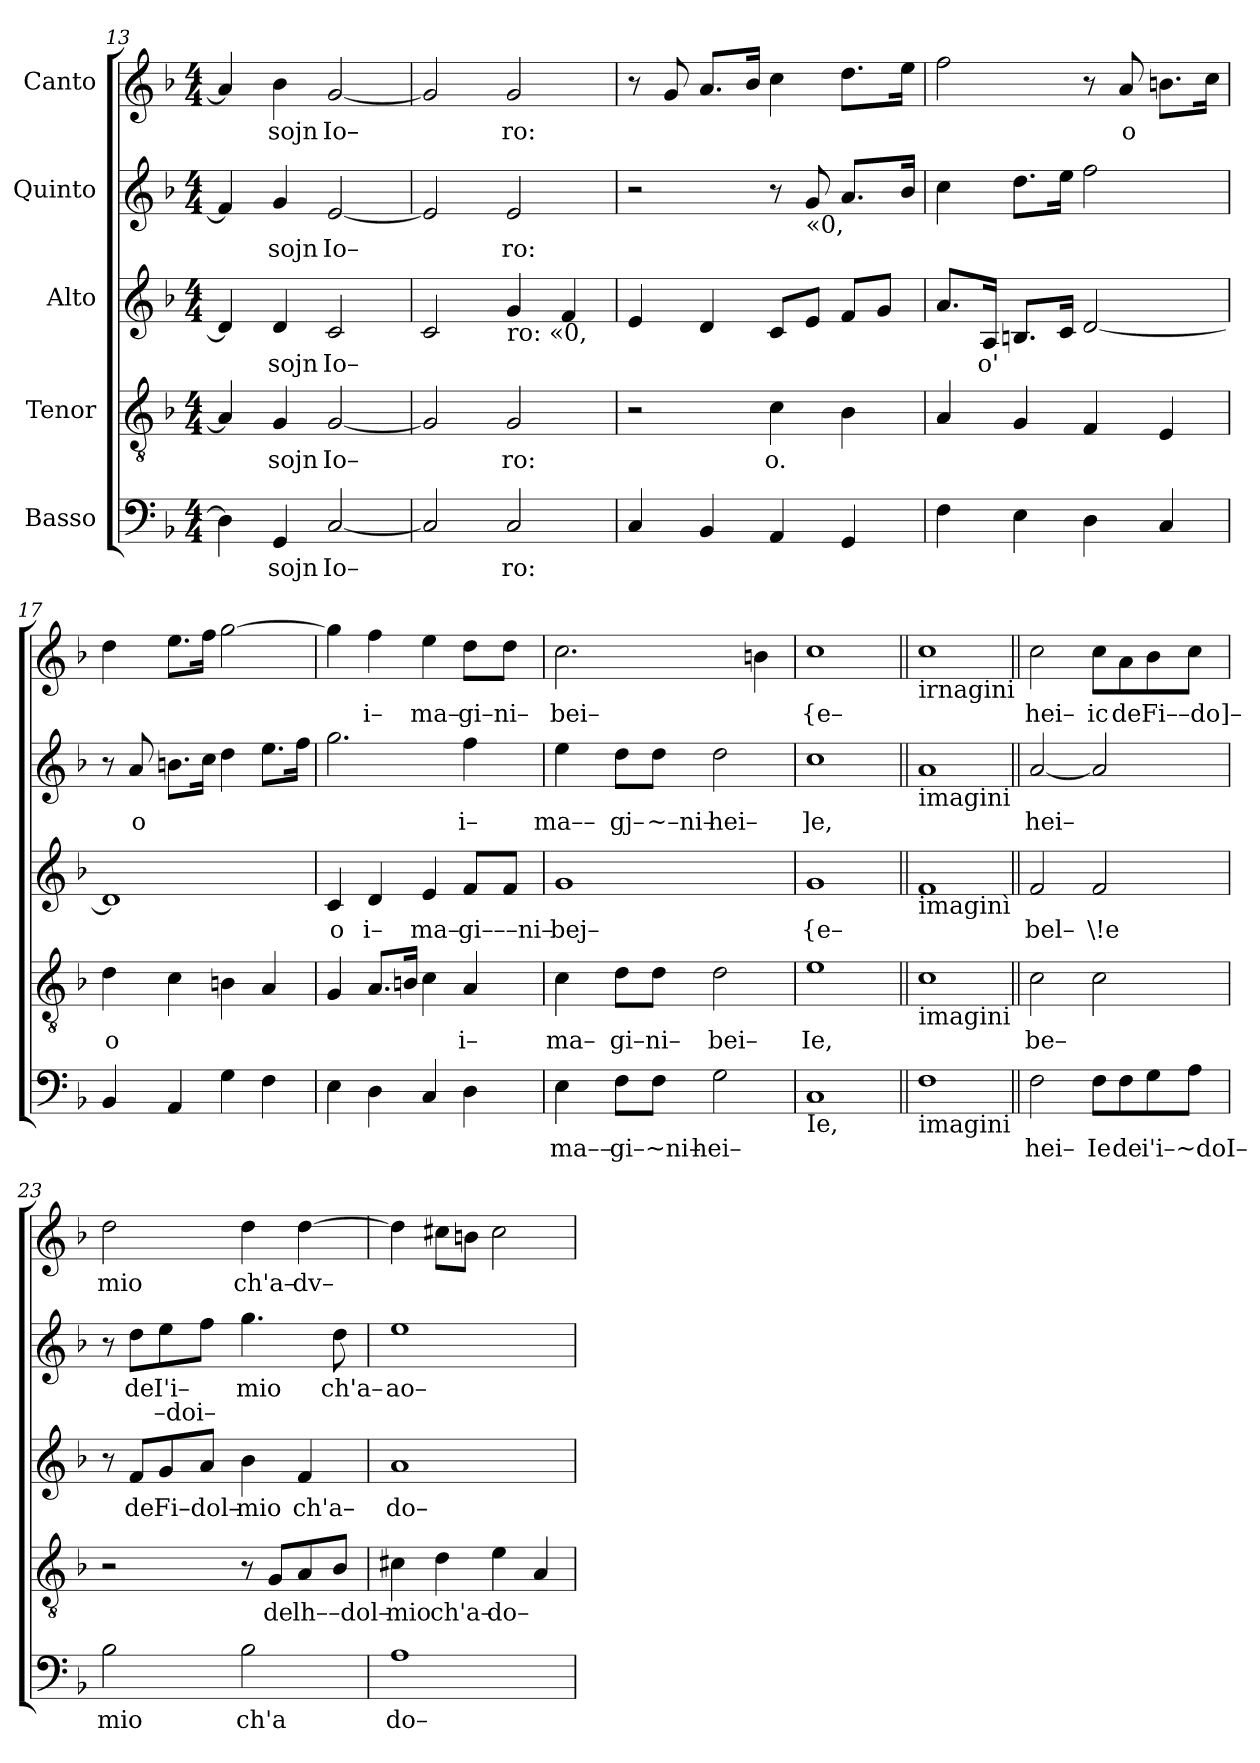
**kern	**text	**kern	**text	**kern	**text	**kern	**text	**text	**kern	**text
*part5	*part5	*part4	*part4	*part3	*part3	*part2	*part2	*part2	*part1	*part1
*staff5	*staff5	*staff4	*staff4	*staff3	*staff3	*staff2	*staff2	*staff2	*staff1	*staff1
*I"Basso	*	*I"Tenor	*	*I"Alto	*	*I"Quinto	*	*	*I"Canto	*
*clefF4	*	*clefGv2	*	*clefG2	*	*clefG2	*	*	*clefG2	*
*k[b-]	*	*k[b-]	*	*k[b-]	*	*k[b-]	*	*	*k[b-]	*
*F:	*	*F:	*	*F:	*	*F:	*	*	*F:	*
*M4/4	*	*M4/4	*	*M4/4	*	*M4/4	*	*	*M4/4	*
=13	=13	=13	=13	=13	=13	=13	=13	=13	=13	=13
4D\]	.	4A/]	.	4d/]	.	4f#/]	.	.	4a/]	.
!	!LO:LY:b	!	!LO:LY:b	!	!LO:LY:b	!	!LO:LY:b	!	!	!LO:LY:b
4GG/	sojn	4G/	sojn	4d/	sojn	4g/	sojn	.	4b-\	sojn
!	!LO:LY:b	!	!LO:LY:b	!	!LO:LY:b	!	!LO:LY:b	!	!	!LO:LY:b
[2C/	Io–	[2G/	Io–	2c/	Io–	[2e/	Io–	.	[2g/	Io–
=14	=14	=14	=14	=14	=14	=14	=14	=14	=14	=14
2C/]	.	2G/]	.	2c/	.	2e/]	.	.	2g/]	.
!	!	!	!	!LO:TX:b:t=ro&colon; «0,	!	!	!	!	!	!
!	!LO:LY:b	!	!LO:LY:b	!	!	!	!LO:LY:b	!	!	!LO:LY:b
2C/	ro:	2G/	ro:	4g/	.	2e/	ro:	.	2g/	ro:
.	.	.	.	4f/	.	.	.	.	.	.
=15	=15	=15	=15	=15	=15	=15	=15	=15	=15	=15
4C/	.	2r	.	4e/	.	2r	.	.	8r	.
.	.	.	.	.	.	.	.	.	8g/	.
4BB-/	.	.	.	4d/	.	.	.	.	8.a/L	.
.	.	.	.	.	.	.	.	.	16b-/Jk	.
!	!	!	!LO:LY:b	!	!	!	!	!	!	!
4AA/	.	4c\	o.	8c/L	.	8r	.	.	4cc\	.
!	!	!	!	!	!	!LO:TX:b:t=«0,	!	!	!	!
.	.	.	.	8e/J	.	8g/	.	.	.	.
4GG/	.	4B-\	.	8f/L	.	8.a/L	.	.	8.dd\L	.
.	.	.	.	8g/J	.	.	.	.	.	.
.	.	.	.	.	.	16b-/Jk	.	.	16ee\Jk	.
=16	=16	=16	=16	=16	=16	=16	=16	=16	=16	=16
4F\	.	4A/	.	8.a/L	.	4cc\	.	.	2ff\	.
!	!	!	!	!	!LO:LY:b	!	!	!	!	!
.	.	.	.	16A/Jk	o'	.	.	.	.	.
4E\	.	4G/	.	8.Bn/L	.	8.dd\L	.	.	.	.
.	.	.	.	16c/Jk	.	16ee\Jk	.	.	.	.
4D\	.	4F/	.	[2d/	.	2ff\	.	.	8r	.
!	!	!	!	!	!	!	!	!	!	!LO:LY:b
.	.	.	.	.	.	.	.	.	8a/	o
4C/	.	4E/	.	.	.	.	.	.	8.bn\L	.
.	.	.	.	.	.	.	.	.	16cc\Jk	.
=17	=17	=17	=17	=17	=17	=17	=17	=17	=17	=17
!	!	!	!LO:LY:b	!	!	!	!	!	!	!
4BB-/	.	4d\	o	1d]	.	8r	.	.	4dd\	.
!	!	!	!	!	!	!	!LO:LY:b	!	!	!
.	.	.	.	.	.	8a/	o	.	.	.
4AA/	.	4c\	.	.	.	8.bn\L	.	.	8.ee\L	.
.	.	.	.	.	.	16cc\Jk	.	.	16ff\Jk	.
4G\	.	4Bn\	.	.	.	4dd\	.	.	[2gg\	.
4F\	.	4A/	.	.	.	8.ee\L	.	.	.	.
.	.	.	.	.	.	16ff\Jk	.	.	.	.
=18	=18	=18	=18	=18	=18	=18	=18	=18	=18	=18
!	!	!	!	!	!LO:LY:b	!	!	!	!	!
4E\	.	4G/	.	4c/	o	2.gg\	.	.	4gg\]	.
!	!	!	!	!	!LO:LY:b	!	!	!	!	!LO:LY:b
4D\	.	8.A/L	.	4d/	i–	.	.	.	4ff\	i–
.	.	16Bn/Jk	.	.	.	.	.	.	.	.
!	!	!	!	!	!LO:LY:b	!	!	!	!	!LO:LY:b
4C/	.	4c\	.	4e/	ma–	.	.	.	4ee\	ma–
!	!	!	!LO:LY:b	!	!LO:LY:b	!	!LO:LY:b	!	!	!LO:LY:b
4D\	.	4A/	i–	8f/L	gi–––ni–	4ff\	i–	.	8dd\L	gi–ni–
.	.	.	.	8f/J	.	.	.	.	8dd\J	.
=19	=19	=19	=19	=19	=19	=19	=19	=19	=19	=19
!	!LO:LY:b	!	!LO:LY:b	!	!LO:LY:b	!	!LO:LY:b	!	!	!LO:LY:b
4E\	ma––	4c\	ma–	1g	bej–	4ee\	ma––	.	2.cc\	bei–
!	!LO:LY:b	!	!LO:LY:b	!	!	!	!LO:LY:b	!	!	!
8F\L	gi–~ni–	8d\L	gi–ni–	.	.	8dd\L	gj–	.	.	.
!	!	!	!	!	!	!	!LO:LY:b	!	!	!
8F\J	.	8d\J	.	.	.	8dd\J	~–ni–	.	.	.
!	!LO:LY:b	!	!LO:LY:b	!	!	!	!LO:LY:b	!	!	!
2G\	hei–	2d\	bei–	.	.	2dd\	hei–	.	.	.
.	.	.	.	.	.	.	.	.	4bn\	.
=20	=20	=20	=20	=20	=20	=20	=20	=20	=20	=20
!LO:TX:b:t=Ie,	!	!	!	!	!	!	!	!	!	!
!	!	!	!LO:LY:b	!	!LO:LY:b	!	!LO:LY:b	!	!	!LO:LY:b
1C	.	1e	Ie,	1g	{e–	1cc	]e,	.	1cc	{e–
=21||	=21||	=21||	=21||	=21||	=21||	=21||	=21||	=21||	=21||	=21||
!	!	!	!	!	!	!	!	!	!LO:TX:b:t=irnagini	!
!	!	!	!	!	!	!LO:TX:b:t=imagini	!	!	!	!
!	!	!	!	!LO:TX:b:t=imaginì	!	!	!	!	!	!
!	!	!LO:TX:b:t=imagini	!	!	!	!	!	!	!	!
!LO:TX:b:t=imagini	!	!	!	!	!	!	!	!	!	!
1F	.	1c	.	1f	.	1a	.	.	1cc	.
=22||	=22||	=22||	=22||	=22||	=22||	=22||	=22||	=22||	=22||	=22||
!	!LO:LY:b	!	!LO:LY:b	!	!LO:LY:b	!	!LO:LY:b	!	!	!LO:LY:b
2F\	hei–	2c\	be–	2f/	bel–	[2a/	hei–	.	2cc\	hei–
!	!LO:LY:b	!	!	!	!LO:LY:b	!	!	!	!	!LO:LY:b
8F\L	Ie	2c\	.	2f/	\!e	2a/]	.	.	8cc\L	ic
!	!LO:LY:b	!	!	!	!	!	!	!	!	!LO:LY:b
8F\	de	.	.	.	.	.	.	.	8a\	de
!	!LO:LY:b	!	!	!	!	!	!	!	!	!LO:LY:b
8G\	i'i–~doI–	.	.	.	.	.	.	.	8b-\	Fi––do]–
8A\J	.	.	.	.	.	.	.	.	8cc\J	.
=23	=23	=23	=23	=23	=23	=23	=23	=23	=23	=23
!	!LO:LY:b	!	!	!	!	!	!	!	!	!LO:LY:b
2B-\	mio	2r	.	8r	.	8r	.	.	2dd\	mio
!	!	!	!	!	!LO:LY:b	!	!LO:LY:b	!	!	!
.	.	.	.	8f/L	de	8dd\L	de	.	.	.
!	!	!	!	!	!LO:LY:b	!	!LO:LY:b	!LO:LY:b	!	!
.	.	.	.	8g/	Fi–dol–	8ee\	I'i–	–doi–	.	.
.	.	.	.	8a/J	.	8ff\J	.	.	.	.
!	!LO:LY:b	!	!	!	!LO:LY:b	!	!LO:LY:b	!	!	!LO:LY:b
2B-\	ch'a	8r	.	4b-\	mio	4.gg\	mio	.	4dd\	ch'a–
!	!	!	!LO:LY:b	!	!	!	!	!	!	!
.	.	8G/L	de	.	.	.	.	.	.	.
!	!	!	!LO:LY:b	!	!LO:LY:b	!	!	!	!	!LO:LY:b
.	.	8A/	lh––dol–	4f/	ch'a–	.	.	.	[4dd\	dv–
!	!	!	!	!	!	!	!LO:LY:b	!	!	!
.	.	8B-/J	.	.	.	8dd\	ch'a–	.	.	.
=24	=24	=24	=24	=24	=24	=24	=24	=24	=24	=24
!	!LO:LY:b	!	!LO:LY:b	!	!LO:LY:b	!	!LO:LY:b	!	!	!
1A	do–	4c#X\	mio	1a	do–	1ee	ao–	.	4dd\]	.
!	!	!	!LO:LY:b	!	!	!	!	!	!	!
.	.	4d\	ch'a–	.	.	.	.	.	8cc#X\L	.
.	.	.	.	.	.	.	.	.	8bn\J	.
!	!	!	!LO:LY:b	!	!	!	!	!	!	!
.	.	4e\	do–	.	.	.	.	.	2cc#\	.
.	.	4A/	.	.	.	.	.	.	.	.
=	=	=	=	=	=	=	=	=	=	=
*-	*-	*-	*-	*-	*-	*-	*-	*-	*-	*-
